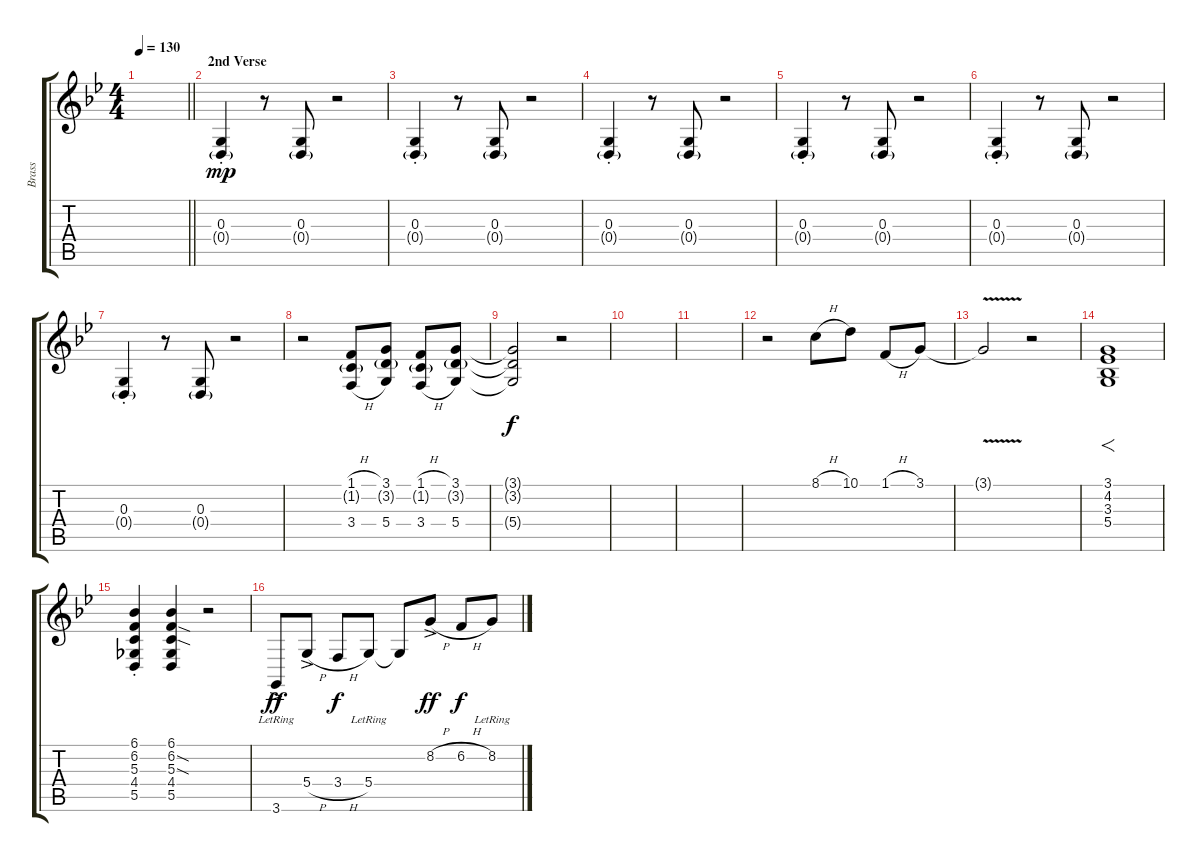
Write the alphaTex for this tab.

\track ("Brass" "Brass") {instrument brasssection}
\staff {score tabs}
\tuning (E4 B3 G3 D3 A2 E2) {hide}
\ts (4 4)
\tempo 130
\clef g2
\barLineRight lightlight
\ks bb
|
\section ("" "2nd Verse")
(0.3{st} 0.4{g st}).4{dy mp} r.8 (0.3 0.4{g}).8 r.2 |
(0.3{st} 0.4{g st}).4 r.8 (0.3 0.4{g}).8 r.2 |
(0.3{st} 0.4{g st}).4 r.8 (0.3 0.4{g}).8 r.2 |
(0.3{st} 0.4{g st}).4 r.8 (0.3 0.4{g}).8 r.2 |
(0.3{st} 0.4{g st}).4 r.8 (0.3 0.4{g}).8 r.2 |
(0.3{st} 0.4{g st}).4 r.8 (0.3 0.4{g}).8 r.2 |
r.2 (1.1{h} 1.2{h g} 3.4{h}).8 (3.1 3.2{g} 5.4).8 (1.1{h} 1.2{h g} 3.4{h}).8 (3.1 3.2{g} 5.4).8 |
(3.1{t} 3.2{t} 5.4{t}).2{dy f} r.2 |
|
|
r.2 8.1{h}.8 10.1.8 1.1{h}.8 3.1.8 |
3.1{v t}.2 r.2 |
(3.1 4.2 3.3 5.4).1{f} |
(6.1{st} 6.2{st} 5.3{st} 4.4{st} 5.5{st}).4 (6.1 6.2{sod} 5.3{sod} 4.4 5.5).4 r.2 |
3.6{ac lr}.8{dy ff} 5.4{h ac}.8 3.4{h}.8{dy f} 5.4{lr}.8 5.4{t}.8 8.2{h ac}.8{dy ff} 6.2{h}.8{dy f} 8.2{lr}.8
